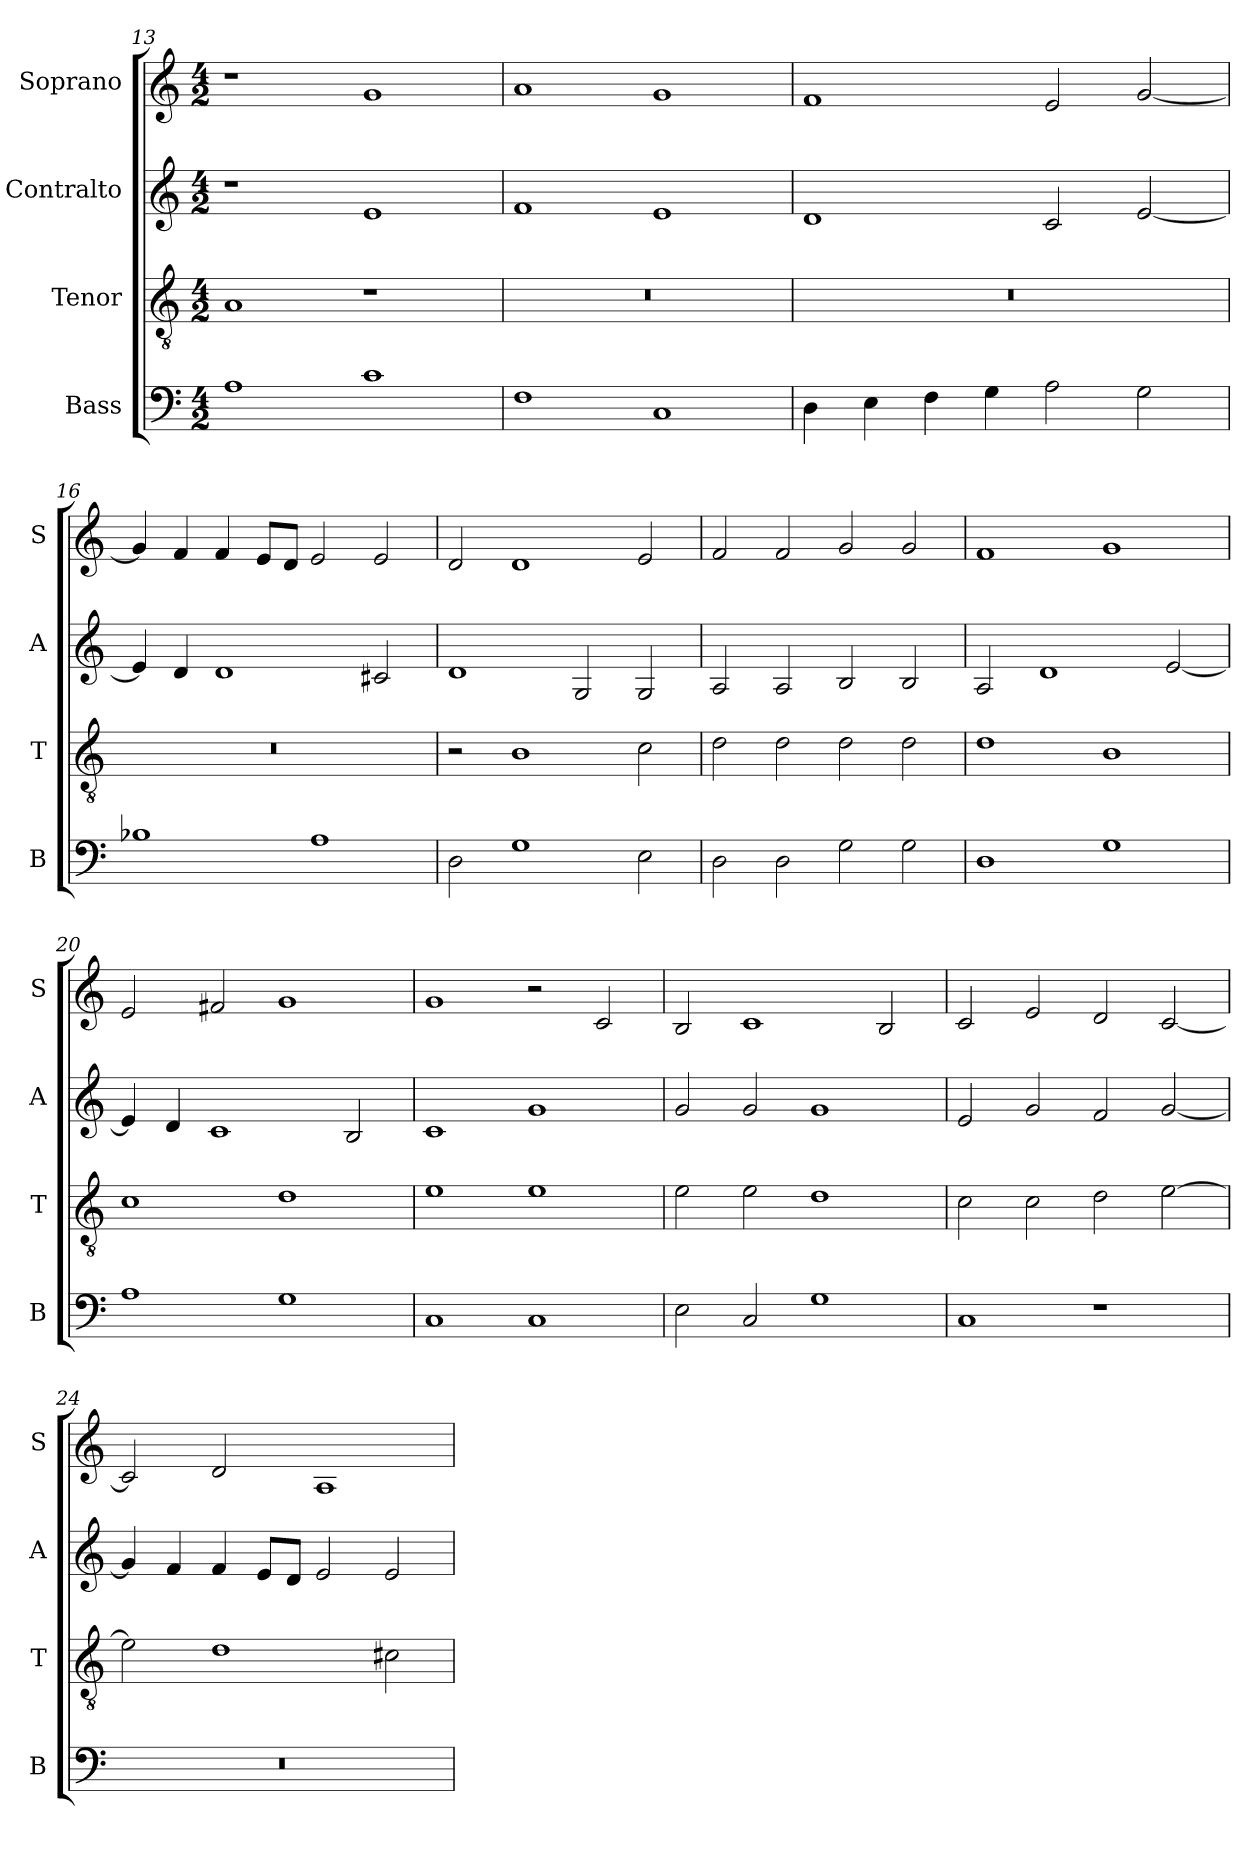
**kern	**kern	**kern	**kern
*part4	*part3	*part2	*part1
*staff4	*staff3	*staff2	*staff1
*I"Bass	*I"Tenor	*I"Contralto	*I"Soprano
*I'B	*I'T	*I'A	*I'S
*clefF4	*clefGv2	*clefG2	*clefG2
*k[]	*k[]	*k[]	*k[]
*G:mix	*G:mix	*G:mix	*G:mix
*M4/2	*M4/2	*M4/2	*M4/2
=13	=13	=13	=13
1A	1A	1r	1r
1c	1r	1e	1g
=14	=14	=14	=14
1F	0r	1f	1a
1C	.	1e	1g
=15	=15	=15	=15
4D	0r	1d	1f
4E	.	.	.
4F	.	.	.
4G	.	.	.
2A	.	2c	2e
2G	.	[2e	[2g
=16	=16	=16	=16
1B-X	0r	4e]	4g]
.	.	4d	4f
.	.	1d	4f
.	.	.	8e/L
.	.	.	8d/J
1A	.	.	2e
.	.	2c#X	2e
=17	=17	=17	=17
2D	2r	1d	2d
1G	1B	.	1d
.	.	2G	.
2E	2c	2G	2e
=18	=18	=18	=18
2D	2d	2A	2f
2D	2d	2A	2f
2G	2d	2B	2g
2G	2d	2B	2g
=19	=19	=19	=19
1D	1d	2A	1f
.	.	1d	.
1G	1B	.	1g
.	.	[2e	.
=20	=20	=20	=20
1A	1c	4e]	2e
.	.	4d	.
.	.	1c	2f#X
1G	1d	.	1g
.	.	2B	.
=21	=21	=21	=21
1C	1e	1c	1g
1C	1e	1g	2r
.	.	.	2c
=22	=22	=22	=22
2E	2e	2g	2B
2C	2e	2g	1c
1G	1d	1g	.
.	.	.	2B
=23	=23	=23	=23
1C	2c	2e	2c
.	2c	2g	2e
1r	2d	2f	2d
.	[2e	[2g	[2c
=24	=24	=24	=24
0r	2e]	4g]	2c]
.	.	4f	.
.	1d	4f	2d
.	.	8e/L	.
.	.	8d/J	.
.	.	2e	1A
.	2c#X	2e	.
=	=	=	=
*-	*-	*-	*-
